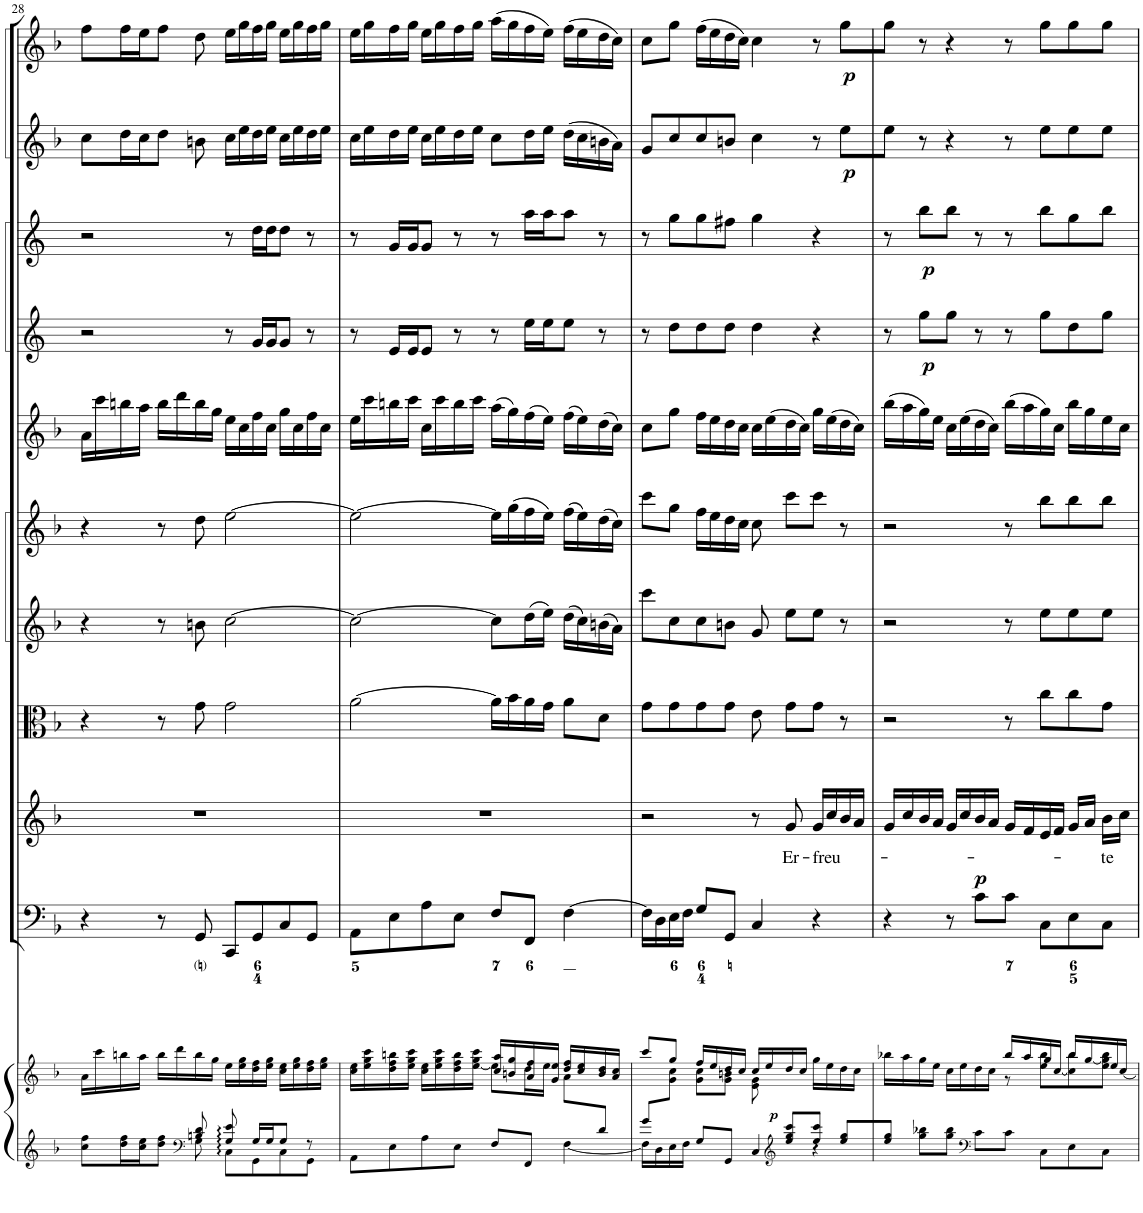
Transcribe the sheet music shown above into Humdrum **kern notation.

**kern	**kern	**dynam	**kern	**dynam	**kern	**text	**kern	**kern	**kern	**kern	**kern	**dynam	**kern	**dynam	**kern	**dynam	**kern	**dynam
*part11	*part11	*part11	*part10	*part10	*part9	*part9	*part8	*part7	*part6	*part5	*part4	*part4	*part3	*part3	*part2	*part2	*part1	*part1
*staff12	*staff11	*staff11/12	*staff10	*staff10	*staff9	*staff9	*staff8	*staff7	*staff6	*staff5	*staff4	*staff4	*staff3	*staff3	*staff2	*staff2	*staff1	*staff1
*I"Piano reduction	*	*	*I"Continuo	*	*I"Alto	*	*I"Viola	*I"Violino II	*I"Violino I	*I"Violino Solo	*I"Corno II	*	*I"Corno I	*	*I"Oboe II	*	*I"Oboe I	*
*I'Pno	*	*	*	*	*	*	*	*	*	*I'Vln	*	*	*	*	*I'Ob	*	*I'Ob	*
!!LO:PB:g=z
*clefG2	*clefG2	*	*clefF4	*	*clefG2	*	*clefC3	*clefG2	*clefG2	*clefG2	*clefG2	*	*clefG2	*	*clefG2	*	*clefG2	*
*	*	*	*	*	*	*	*	*	*	*	*Trd4c7	*	*Trd4c7	*	*	*	*	*
*k[b-]	*k[b-]	*	*k[b-]	*	*k[b-]	*	*k[b-]	*k[b-]	*k[b-]	*k[b-]	*k[]	*	*k[]	*	*k[b-]	*	*k[b-]	*
*M4/4	*M4/4	*	*M4/4	*	*M4/4	*	*M4/4	*M4/4	*M4/4	*M4/4	*M4/4	*	*M4/4	*	*M4/4	*	*M4/4	*
*met(c)	*met(c)	*	*met(c)	*	*met(c)	*	*met(c)	*met(c)	*met(c)	*met(c)	*met(c)	*	*met(c)	*	*met(c)	*	*met(c)	*
=28	=28	=28	=28	=28	=28	=28	=28	=28	=28	=28	=28	=28	=28	=28	=28	=28	=28	=28
*^	*	*	*	*	*	*	*	*	*	*	*	*	*	*	*	*	*	*
4.ryy	8cc\ 8ff\L	16a\LL	.	4r	.	1r	.	4r	4r	4r	16a\LL	2r	.	2r	.	8cc\L	.	8ff\L	.
.	.	16ccc\	.	.	.	.	.	.	.	.	16ccc\	.	.	.	.	.	.	.	.
.	16dd\ 16ff\L	16bbn\	.	.	.	.	.	.	.	.	16bbn\	.	.	.	.	16dd\L	.	16ff\L	.
.	16cc\ 16ee\J	16aa\JJ	.	.	.	.	.	.	.	.	16aa\JJ	.	.	.	.	16cc\J	.	16ee\J	.
.	8dd\ 8ff\J	16bb\LL	.	8r	.	.	.	8r	8r	8r	16bb\LL	.	.	.	.	8dd\J	.	8ff\J	.
.	.	16ddd\	.	.	.	.	.	.	.	.	16ddd\	.	.	.	.	.	.	.	.
*clefF4	*	*	*	*	*	*	*	*	*	*	*	*	*	*	*	*	*	*	*
8Bn/ 8d/	8G\	16bb\	.	8GG/	.	.	.	8g\	8bn\	8dd\	16bb\	.	.	.	.	8bn\	.	8dd\	.
.	.	16gg\JJ	.	.	.	.	.	.	.	.	16gg\JJ	.	.	.	.	.	.	.	.
8G/ 8e/	8C\L	16ee\LL	.	8CC/L	.	.	.	2g\	[2cc\	[2ee\	16ee\LL	8r	.	8r	.	16cc\LL	.	16ee\LL	.
.	.	16ee\ 16gg\	.	.	.	.	.	.	.	.	16cc\	.	.	.	.	16ee\	.	16gg\	.
16G/LL	8GG\	16dd\ 16ff\	.	8GG/	.	.	.	.	.	.	16ff\	16g/LL	.	16dd\LL	.	16dd\	.	16ff\	.
16G/J	.	16ee\ 16gg\JJ	.	.	.	.	.	.	.	.	16cc\JJ	16g/J	.	16dd\J	.	16ee\JJ	.	16gg\JJ	.
8G/J	8C\	16cc\ 16ee\LL	.	8C/	.	.	.	.	.	.	16gg\LL	8g/J	.	8dd\J	.	16cc\LL	.	16ee\LL	.
.	.	16ee\ 16gg\	.	.	.	.	.	.	.	.	16cc\	.	.	.	.	16ee\	.	16gg\	.
8r	8GG\J	16dd\ 16ff\	.	8GG/J	.	.	.	.	.	.	16ff\	8r	.	8r	.	16dd\	.	16ff\	.
.	.	16ee\ 16gg\JJ	.	.	.	.	.	.	.	.	16cc\JJ	.	.	.	.	16ee\JJ	.	16gg\JJ	.
=29	=29	=29	=29	=29	=29	=29	=29	=29	=29	=29	=29	=29	=29	=29	=29	=29	=29	=29	=29
*	*	*^	*	*	*	*	*	*	*	*	*	*	*	*	*	*	*	*	*
2..ryy	8AA\L	16cc\ 16ee\LL	2ryy	.	8AA\L	.	1r	.	[2a\	2cc\_	2ee\_	16ee\LL	8r	.	8r	.	16cc\LL	.	16ee\LL	.
.	.	16ee\ 16gg\ 16ccc\	.	.	.	.	.	.	.	.	.	16ccc\	.	.	.	.	16ee\	.	16gg\	.
.	8E\	16dd\ 16ff\ 16bbn\	.	.	8E\	.	.	.	.	.	.	16bbn\	16e/LL	.	16g/LL	.	16dd\	.	16ff\	.
.	.	16ee\ 16gg\ 16ccc\JJ	.	.	.	.	.	.	.	.	.	16ccc\JJ	16e/J	.	16g/J	.	16ee\JJ	.	16gg\JJ	.
.	8A\	16cc\ 16ee\LL	.	.	8A\	.	.	.	.	.	.	16cc\LL	8e/J	.	8g/J	.	16cc\LL	.	16ee\LL	.
.	.	16ee\ 16gg\ 16ccc\	.	.	.	.	.	.	.	.	.	16ccc\	.	.	.	.	16ee\	.	16gg\	.
.	8E\J	16dd\ 16ff\ 16bb\	.	.	8E\J	.	.	.	.	.	.	16bb\	8r	.	8r	.	16dd\	.	16ff\	.
.	.	[16ee\ 16gg\ 16ccc\JJ	.	.	.	.	.	.	.	.	.	16ccc\JJ	.	.	.	.	16ee\JJ	.	16gg\JJ	.
.	8F/L	16cc/ 16aa/LL	8ee\L]	.	8F/L	.	.	.	16a\LL]	8cc\L]	16ee\LL]	(16aa\LL	8r	.	8r	.	8cc\L	.	(16aa\LL	.
.	.	16bn/ 16gg/	.	.	.	.	.	.	16b-\	.	(16gg\	16gg\)	.	.	.	.	.	.	16gg\	.
.	8FF/J	16a/ 16ff/	16dd\L	.	8FF/J	.	.	.	16a\	(16dd\L	16ff\	(16ff\	16ee\LL	.	16aa\LL	.	16dd\L	.	16ff\	.
.	.	16g/ 16ee/JJ	16ee\JJ	.	.	.	.	.	16g\JJ	16ee\JJ)	16ee\JJ)	16ee\JJ)	16ee\J	.	16aa\J	.	16ee\JJ	.	16ee\JJ)	.
.	[<4F\	16dd/ 16ff/LL	8a\L	.	[4F\	.	.	.	8a\L	(16dd\LL	(16ff\LL	(16ff\LL	8ee\J	.	8aa\J	.	(16dd\LL	.	(16ff\LL	.
.	.	16cc/ 16ee/	.	.	.	.	.	.	.	16cc\)	16ee\)	16ee\)	.	.	.	.	16cc\	.	16ee\	.
8d/J	.	16b/ 16dd/	8ryy	.	.	.	.	.	8d\J	(16bn\	(16dd\	(16dd\	8r	.	8r	.	16bn\	.	16dd\	.
.	.	16a/ 16cc/JJ	.	.	.	.	.	.	.	16a\JJ)	16cc\JJ)	16cc\JJ)	.	.	.	.	16a\JJ)	.	16cc\JJ)	.
=30	=30	=30	=30	=30	=30	=30	=30	=30	=30	=30	=30	=30	=30	=30	=30	=30	=30	=30	=30	=30
8g/L	16F\LL]	8ccc/L	8ryy	.	16F\LL]	.	2r	.	8g\L	8ccc\L	8ccc\L	8cc\L	8r	.	8r	.	8g/L	.	8cc\L	.
.	16D\	.	.	.	16D\	.	.	.	.	.	.	.	.	.	.	.	.	.	.	.
2ryy	16E\	8gg/J	8g\ 8cc\J	.	16E\	.	.	.	8g\	8cc\	8gg\J	8gg\J	8dd\L	.	8gg\L	.	8cc/	.	8gg\J	.
.	16F\JJ	.	.	.	16F\JJ	.	.	.	.	.	.	.	.	.	.	.	.	.	.	.
.	8G/L	16ff/LL	8g\ 8cc\L	.	8G/L	.	.	.	8g\	8cc\	16ff\LL	16ff\LL	8dd\	.	8gg\	.	8cc/	.	(16ff\LL	.
.	.	16ee/	.	.	.	.	.	.	.	.	16ee\	16ee\	.	.	.	.	.	.	16ee\	.
.	8GG/J	16dd/	8g\ 8bn\J	.	8GG/J	.	.	.	8g\J	8bn\J	16dd\	16dd\	8dd\J	.	8ff#X\J	.	8bn/J	.	16dd\	.
.	.	16cc/JJ	.	.	.	.	.	.	.	.	16cc\JJ	16cc\JJ	.	.	.	.	.	.	16cc\JJ)	.
.	4C/	16cc/LL	8e\ 8g\	.	4C/	.	8r	.	8e\	8g/	8cc\	16cc\LL	4dd\	.	4gg\	.	4cc\	.	4cc\	.
!	!	!	!	!LO:DY:b	!	!	!	!	!	!	!	!	!	!	!	!	!	!	!	!
.	.	16ee/	.	p	.	.	.	.	.	.	.	(16ee\	.	.	.	.	.	.	.	.
*clefG2	*	*	*	*	*	*	*	*	*	*	*	*	*	*	*	*	*	*	*	*
!	!	!	!	!	!	!	!	!LO:LY:b	!	!	!	!	!	!	!	!	!	!	!	!
8ee/ 8gg/ 8ccc/L	.	16dd/	4.ryy	.	.	.	8g/	Er-	8g\L	8ee\L	8ccc\L	16dd\	.	.	.	.	.	.	.	.
.	.	16cc/JJ	.	.	.	.	.	.	.	.	.	16cc\JJ)	.	.	.	.	.	.	.	.
!	!	!	!	!	!	!	!	!LO:LY:b	!	!	!	!	!	!	!	!	!	!	!	!
8ee/ 8ccc/J	4r	16gg\LL	.	.	4r	.	16g/LL	-freu-	8g\J	8ee\J	8ccc\J	16gg\LL	4r	.	4r	.	8r	.	8r	.
.	.	16ee\	.	.	.	.	16cc/	.	.	.	.	(16ee\	.	.	.	.	.	.	.	.
!	!	!	!	!	!	!	!	!	!	!	!	!	!	!	!	!	!	!LO:DY:b	!	!LO:DY:b
8ee/ 8gg/L	.	16dd\	.	.	.	.	16b-/	.	8r	8r	8r	16dd\	.	.	.	.	8ee\L	p	8gg\L	p
.	.	16cc\JJ	.	.	.	.	16a/JJ	.	.	.	.	16cc\JJ)	.	.	.	.	.	.	.	.
=31	=31	=31	=31	=31	=31	=31	=31	=31	=31	=31	=31	=31	=31	=31	=31	=31	=31	=31	=31	=31
8ee/ 8gg/J	8ryy	16bb-X\LL	8ryy	.	4r	.	16g/LL	.	2r	2r	2r	(16bb-\LL	8r	.	8r	.	8ee\J	.	8gg\J	.
.	.	16aa\	.	.	.	.	16cc/	.	.	.	.	16aa\	.	.	.	.	.	.	.	.
!	!	!	!	!	!	!	!	!	!	!	!	!	!	!LO:DY:b	!	!LO:DY:b	!	!	!	!
2..ryy	8gg\ 8bb-X\L	16gg\	8ryy	.	.	.	16b-/	.	.	.	.	16gg\)	8gg\L	p	8bb\L	p	8r	.	8r	.
.	.	16ee\JJ	.	.	.	.	16a/JJ	.	.	.	.	16ee\JJ	.	.	.	.	.	.	.	.
.	8gg\ 8bb-\J	16cc\LL	4ryy	.	8r	.	16g/LL	.	.	.	.	16cc\LL	8gg\J	.	8bb\J	.	4r	.	4r	.
.	.	16ee\	.	.	.	.	16cc/	.	.	.	.	(16ee\	.	.	.	.	.	.	.	.
*clefF4	*	*	*	*	*	*	*	*	*	*	*	*	*	*	*	*	*	*	*	*
!	!	!	!	!	!	!LO:DY:a	!	!	!	!	!	!	!	!	!	!	!	!	!	!
.	8c\L	16dd\	.	.	8c\L	p	16b-/	.	.	.	.	16dd\	8r	.	8r	.	.	.	.	.
.	.	16cc\JJ	.	.	.	.	16a/JJ	.	.	.	.	16cc\JJ)	.	.	.	.	.	.	.	.
.	8c\J	16bb-/LL	8r	.	8c\J	.	16g/LL	.	8r	8r	8r	(16bb-\LL	8r	.	8r	.	8r	.	8r	.
.	.	16aa/	.	.	.	.	16f/	.	.	.	.	16aa\	.	.	.	.	.	.	.	.
.	8C\L	16gg/	8ee\ 8bb-\L	.	8C\L	.	16e/	.	8cc\L	8ee\L	8bb-\L	16gg\)	8gg\L	.	8bb\L	.	8ee\L	.	8gg\L	.
.	.	[<16cc/JJ	.	.	.	.	16f/JJ	.	.	.	.	16cc\JJ	.	.	.	.	.	.	.	.
.	8E\	16bb-/LL	8cc\] 8bb-\	.	8E\	.	16g/LL	.	8cc\	8ee\	8bb-\	16bb-\LL	8dd\	.	8gg\	.	8ee\	.	8gg\	.
.	.	[<16gg/	.	.	.	.	16a/JJ	.	.	.	.	16gg\	.	.	.	.	.	.	.	.
!	!	!	!	!	!	!	!	!LO:LY:b	!	!	!	!	!	!	!	!	!	!	!	!
.	8C\J	16ee/	8ee\ 8gg\] 8bb-\J	.	8C\J	.	16b-\LL	-te	8g\J	8ee\J	8bb-\J	16ee\	8gg\J	.	8bb\J	.	8ee\J	.	8gg\J	.
.	.	[<16cc/JJ	.	.	.	.	16cc\JJ	.	.	.	.	16cc\JJ	.	.	.	.	.	.	.	.
*v	*v	*	*	*	*	*	*	*	*	*	*	*	*	*	*	*	*	*	*	*
*	*v	*v	*	*	*	*	*	*	*	*	*	*	*	*	*	*	*	*	*
=	=	=	=	=	=	=	=	=	=	=	=	=	=	=	=	=	=	=
*-	*-	*-	*-	*-	*-	*-	*-	*-	*-	*-	*-	*-	*-	*-	*-	*-	*-	*-
